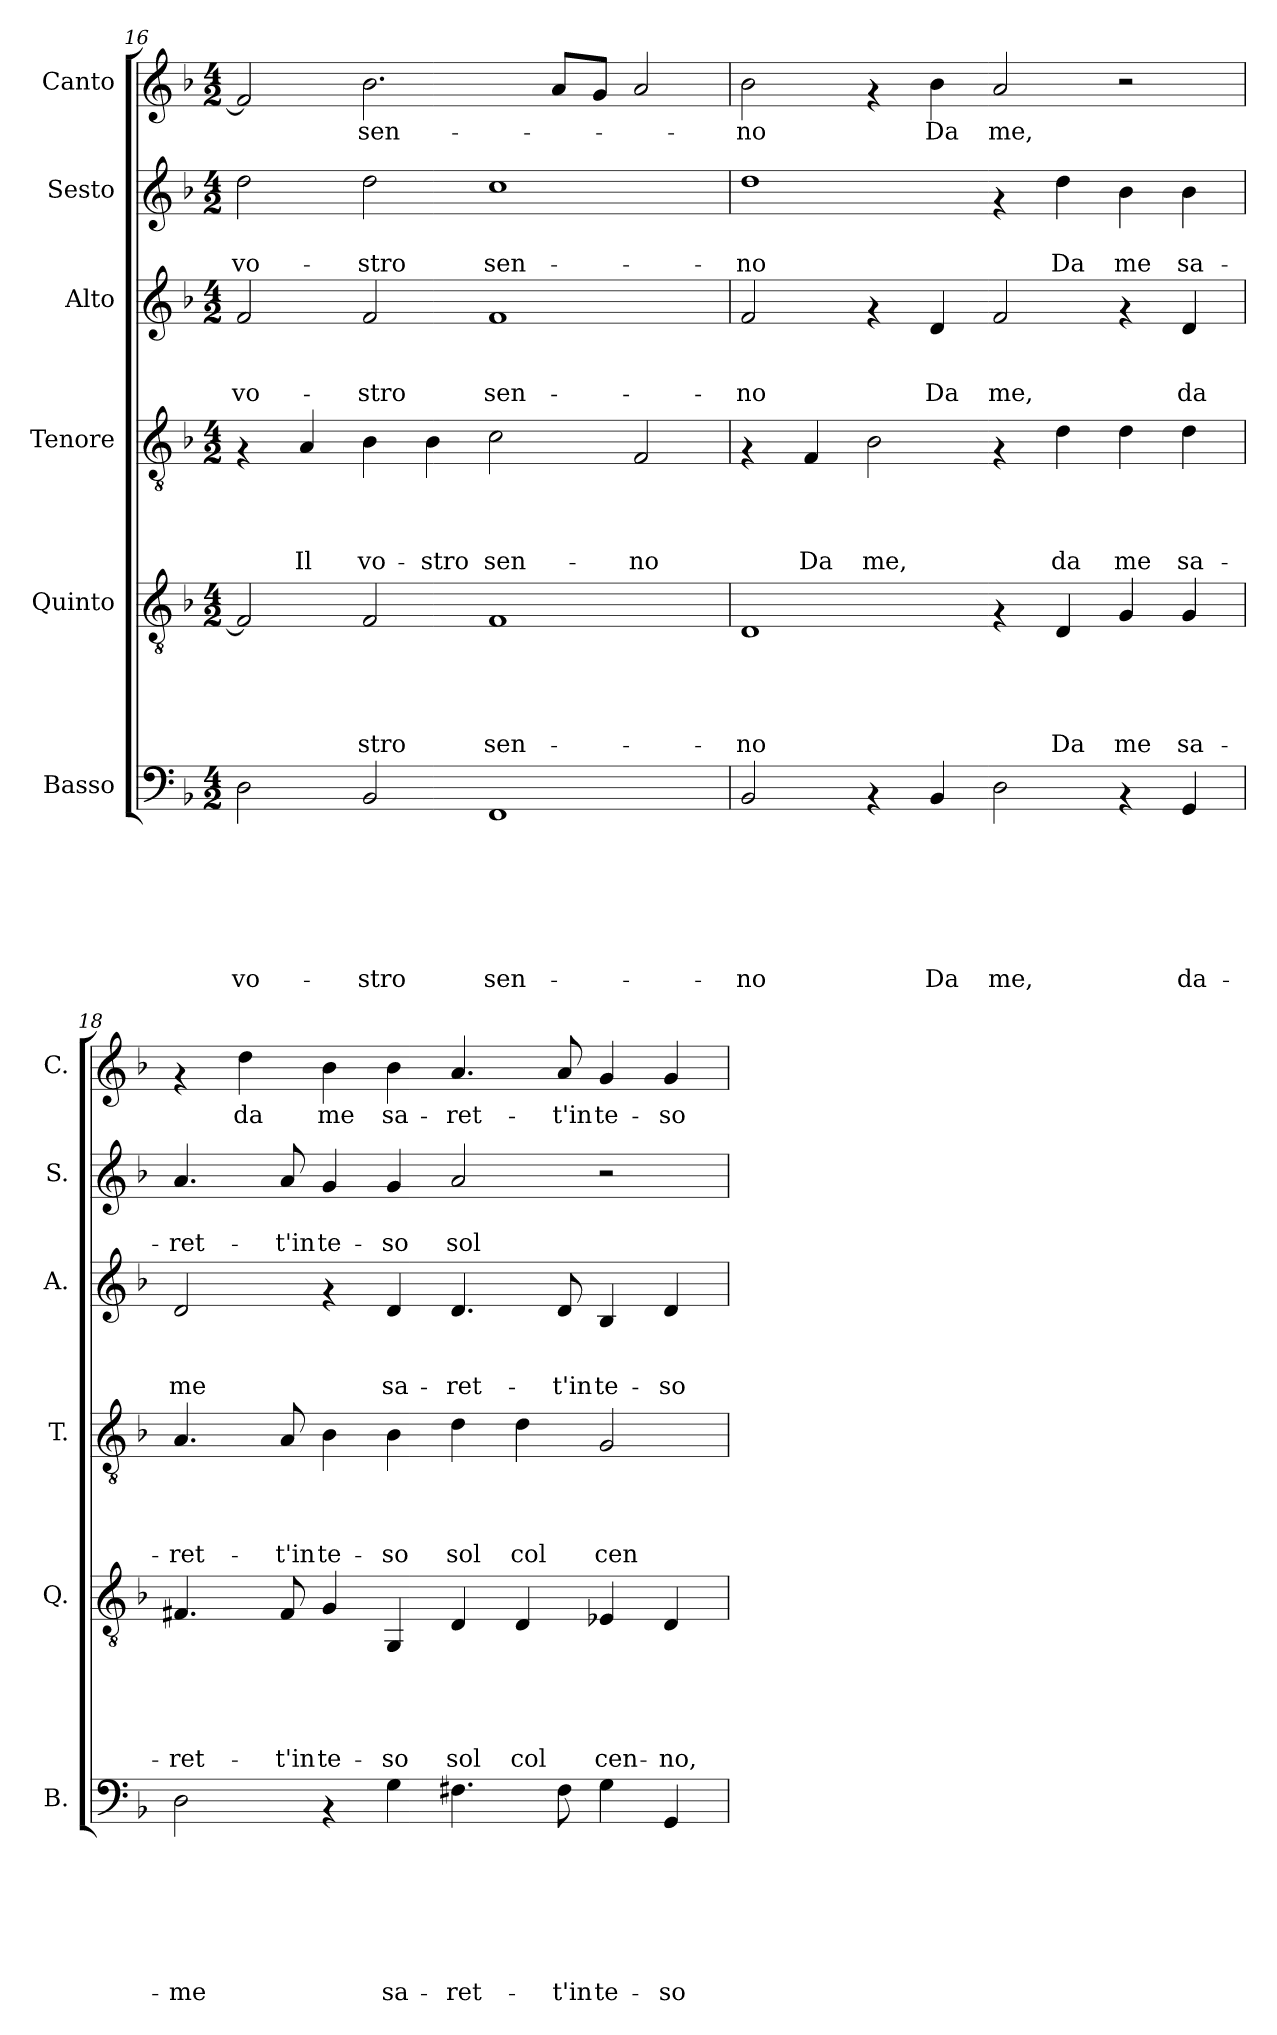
**kern	**text	**text	**text	**text	**text	**text	**text	**kern	**text	**text	**text	**text	**text	**kern	**text	**text	**text	**text	**kern	**text	**text	**text	**kern	**text	**text	**kern	**text
*part6	*part6	*part6	*part6	*part6	*part6	*part6	*part6	*part5	*part5	*part5	*part5	*part5	*part5	*part4	*part4	*part4	*part4	*part4	*part3	*part3	*part3	*part3	*part2	*part2	*part2	*part1	*part1
*staff6	*staff6	*staff6	*staff6	*staff6	*staff6	*staff6	*staff6	*staff5	*staff5	*staff5	*staff5	*staff5	*staff5	*staff4	*staff4	*staff4	*staff4	*staff4	*staff3	*staff3	*staff3	*staff3	*staff2	*staff2	*staff2	*staff1	*staff1
*I"Basso	*	*	*	*	*	*	*	*I"Quinto	*	*	*	*	*	*I"Tenore	*	*	*	*	*I"Alto	*	*	*	*I"Sesto	*	*	*I"Canto	*
*I'B.	*	*	*	*	*	*	*	*I'Q.	*	*	*	*	*	*I'T.	*	*	*	*	*I'A.	*	*	*	*I'S.	*	*	*I'C.	*
*clefF4	*	*	*	*	*	*	*	*clefGv2	*	*	*	*	*	*clefGv2	*	*	*	*	*clefG2	*	*	*	*clefG2	*	*	*clefG2	*
*k[b-]	*	*	*	*	*	*	*	*k[b-]	*	*	*	*	*	*k[b-]	*	*	*	*	*k[b-]	*	*	*	*k[b-]	*	*	*k[b-]	*
*F:	*	*	*	*	*	*	*	*F:	*	*	*	*	*	*F:	*	*	*	*	*F:	*	*	*	*F:	*	*	*F:	*
*M4/2	*	*	*	*	*	*	*	*M4/2	*	*	*	*	*	*M4/2	*	*	*	*	*M4/2	*	*	*	*M4/2	*	*	*M4/2	*
=16	=16	=16	=16	=16	=16	=16	=16	=16	=16	=16	=16	=16	=16	=16	=16	=16	=16	=16	=16	=16	=16	=16	=16	=16	=16	=16	=16
!	!	!	!	!	!	!	!LO:LY:b:rj	!	!	!	!	!	!	!	!	!	!	!	!	!	!	!LO:LY:b	!	!	!LO:LY:b	!	!
2D\	.	.	.	.	.	.	vo-	2F/]	.	.	.	.	.	4rF	.	.	.	.	2f/	.	.	vo-	2dd\	.	vo-	2f/]	.
!	!	!	!	!	!	!	!	!	!	!	!	!	!	!	!	!	!	!LO:LY:b	!	!	!	!	!	!	!	!	!
.	.	.	.	.	.	.	.	.	.	.	.	.	.	4A/	.	.	.	Il	.	.	.	.	.	.	.	.	.
!	!	!	!	!	!	!	!LO:LY:b:rj	!	!	!	!	!	!LO:LY:b	!	!	!	!	!LO:LY:b	!	!	!	!LO:LY:b	!	!	!LO:LY:b	!	!LO:LY:b
2BB-/	.	.	.	.	.	.	-stro	2F/	.	.	.	.	-stro	4B-\	.	.	.	vo-	2f/	.	.	-stro	2dd\	.	-stro	2.b-\	sen-
!	!	!	!	!	!	!	!	!	!	!	!	!	!	!	!	!	!	!LO:LY:b	!	!	!	!	!	!	!	!	!
.	.	.	.	.	.	.	.	.	.	.	.	.	.	4B-\	.	.	.	-stro	.	.	.	.	.	.	.	.	.
!	!	!	!	!	!	!	!LO:LY:b:rj	!	!	!	!	!	!LO:LY:b	!	!	!	!	!LO:LY:b	!	!	!	!LO:LY:b	!	!	!LO:LY:b	!	!
1FF	.	.	.	.	.	.	sen-	1F	.	.	.	.	sen-	2c\	.	.	.	sen-	1f	.	.	sen-	1cc	.	sen-	.	.
.	.	.	.	.	.	.	.	.	.	.	.	.	.	.	.	.	.	.	.	.	.	.	.	.	.	8a/L	.
.	.	.	.	.	.	.	.	.	.	.	.	.	.	.	.	.	.	.	.	.	.	.	.	.	.	8g/J	.
!	!	!	!	!	!	!	!	!	!	!	!	!	!	!	!	!	!	!LO:LY:b	!	!	!	!	!	!	!	!	!
.	.	.	.	.	.	.	.	.	.	.	.	.	.	2F/	.	.	.	-no	.	.	.	.	.	.	.	2a/	.
=17	=17	=17	=17	=17	=17	=17	=17	=17	=17	=17	=17	=17	=17	=17	=17	=17	=17	=17	=17	=17	=17	=17	=17	=17	=17	=17	=17
!	!	!	!	!	!	!	!LO:LY:b:rj	!	!	!	!	!	!LO:LY:b	!	!	!	!	!	!	!	!	!LO:LY:b	!	!	!LO:LY:b	!	!LO:LY:b
2BB-/	.	.	.	.	.	.	-no	1D	.	.	.	.	-no	4rF	.	.	.	.	2f/	.	.	-no	1dd	.	-no	2b-\	-no
!	!	!	!	!	!	!	!	!	!	!	!	!	!	!	!	!	!	!LO:LY:b	!	!	!	!	!	!	!	!	!
.	.	.	.	.	.	.	.	.	.	.	.	.	.	4F/	.	.	.	Da	.	.	.	.	.	.	.	.	.
!	!	!	!	!	!	!	!	!	!	!	!	!	!	!	!	!	!	!LO:LY:b	!	!	!	!	!	!	!	!	!
4rAA	.	.	.	.	.	.	.	.	.	.	.	.	.	2B-\	.	.	.	me,	4rf	.	.	.	.	.	.	4rf	.
!	!	!	!	!	!	!	!LO:LY:b:rj	!	!	!	!	!	!	!	!	!	!	!	!	!	!	!LO:LY:b	!	!	!	!	!LO:LY:b
4BB-/	.	.	.	.	.	.	Da	.	.	.	.	.	.	.	.	.	.	.	4d/	.	.	Da	.	.	.	4b-\	Da
!	!	!	!	!	!	!	!LO:LY:b:rj	!	!	!	!	!	!	!	!	!	!	!	!	!	!	!LO:LY:b	!	!	!	!	!LO:LY:b
2D\	.	.	.	.	.	.	me,	4rF	.	.	.	.	.	4rF	.	.	.	.	2f/	.	.	me,	4rf	.	.	2a/	me,
!	!	!	!	!	!	!	!	!	!	!	!	!	!LO:LY:b	!	!	!	!	!LO:LY:b	!	!	!	!	!	!	!LO:LY:b	!	!
.	.	.	.	.	.	.	.	4D/	.	.	.	.	Da	4d\	.	.	.	da	.	.	.	.	4dd\	.	Da	.	.
!	!	!	!	!	!	!	!	!	!	!	!	!	!LO:LY:b	!	!	!	!	!LO:LY:b	!	!	!	!	!	!	!LO:LY:b	!	!
4rAA	.	.	.	.	.	.	.	4G/	.	.	.	.	me	4d\	.	.	.	me	4rf	.	.	.	4b-\	.	me	2r	.
!	!	!	!	!	!	!	!LO:LY:b:rj	!	!	!	!	!	!LO:LY:b	!	!	!	!	!LO:LY:b	!	!	!	!LO:LY:b	!	!	!LO:LY:b	!	!
4GG/	.	.	.	.	.	.	da-	4G/	.	.	.	.	sa-	4d\	.	.	.	sa-	4d/	.	.	da	4b-\	.	sa-	.	.
=18	=18	=18	=18	=18	=18	=18	=18	=18	=18	=18	=18	=18	=18	=18	=18	=18	=18	=18	=18	=18	=18	=18	=18	=18	=18	=18	=18
!	!	!	!	!	!	!	!LO:LY:b:rj	!	!	!	!	!	!LO:LY:b	!	!	!	!	!LO:LY:b	!	!	!	!LO:LY:b	!	!	!LO:LY:b	!	!
2D\	.	.	.	.	.	.	-me	4.F#X/	.	.	.	.	-ret-	4.A/	.	.	.	-ret-	2d/	.	.	me	4.a/	.	-ret-	4rf	.
!	!	!	!	!	!	!	!	!	!	!	!	!	!	!	!	!	!	!	!	!	!	!	!	!	!	!	!LO:LY:b
.	.	.	.	.	.	.	.	.	.	.	.	.	.	.	.	.	.	.	.	.	.	.	.	.	.	4dd\	da
!	!	!	!	!	!	!	!	!	!	!	!	!	!LO:LY:b	!	!	!	!	!LO:LY:b	!	!	!	!	!	!	!LO:LY:b	!	!
.	.	.	.	.	.	.	.	8F#/	.	.	.	.	-t'in	8A/	.	.	.	-t'in	.	.	.	.	8a/	.	-t'in	.	.
!	!	!	!	!	!	!	!	!	!	!	!	!	!LO:LY:b	!	!	!	!	!LO:LY:b	!	!	!	!	!	!	!LO:LY:b	!	!LO:LY:b
4rAA	.	.	.	.	.	.	.	4G/	.	.	.	.	te-	4B-\	.	.	.	te-	4rf	.	.	.	4g/	.	te-	4b-\	me
!	!	!	!	!	!	!	!LO:LY:b:rj	!	!	!	!	!	!LO:LY:b	!	!	!	!	!LO:LY:b	!	!	!	!LO:LY:b	!	!	!LO:LY:b	!	!LO:LY:b
4G\	.	.	.	.	.	.	sa-	4GG/	.	.	.	.	-so	4B-\	.	.	.	-so	4d/	.	.	sa-	4g/	.	-so	4b-\	sa-
!	!	!	!	!	!	!	!LO:LY:b:rj	!	!	!	!	!	!LO:LY:b	!	!	!	!	!LO:LY:b	!	!	!	!LO:LY:b	!	!	!LO:LY:b	!	!LO:LY:b
4.F#X\	.	.	.	.	.	.	-ret-	4D/	.	.	.	.	sol	4d\	.	.	.	sol	4.d/	.	.	-ret-	2a/	.	sol	4.a/	-ret-
!	!	!	!	!	!	!	!	!	!	!	!	!	!LO:LY:b	!	!	!	!	!LO:LY:b	!	!	!	!	!	!	!	!	!
.	.	.	.	.	.	.	.	4D/	.	.	.	.	col	4d\	.	.	.	col	.	.	.	.	.	.	.	.	.
!	!	!	!	!	!	!	!LO:LY:b:rj	!	!	!	!	!	!	!	!	!	!	!	!	!	!	!LO:LY:b	!	!	!	!	!LO:LY:b
8F#\	.	.	.	.	.	.	-t'in	.	.	.	.	.	.	.	.	.	.	.	8d/	.	.	-t'in	.	.	.	8a/	-t'in
!	!	!	!	!	!	!	!LO:LY:b:rj	!	!	!	!	!	!LO:LY:b	!	!	!	!	!LO:LY:b	!	!	!	!LO:LY:b	!	!	!	!	!LO:LY:b
4G\	.	.	.	.	.	.	te-	4E-X/	.	.	.	.	cen-	2G/	.	.	.	cen-	4B-/	.	.	te-	2r	.	.	4g/	te-
!	!	!	!	!	!	!	!LO:LY:b:rj	!	!	!	!	!	!LO:LY:b	!	!	!	!	!	!	!	!	!LO:LY:b	!	!	!	!	!LO:LY:b
4GG/	.	.	.	.	.	.	-so	4D/	.	.	.	.	-no,	.	.	.	.	.	4d/	.	.	-so	.	.	.	4g/	-so
=	=	=	=	=	=	=	=	=	=	=	=	=	=	=	=	=	=	=	=	=	=	=	=	=	=	=	=
*-	*-	*-	*-	*-	*-	*-	*-	*-	*-	*-	*-	*-	*-	*-	*-	*-	*-	*-	*-	*-	*-	*-	*-	*-	*-	*-	*-
